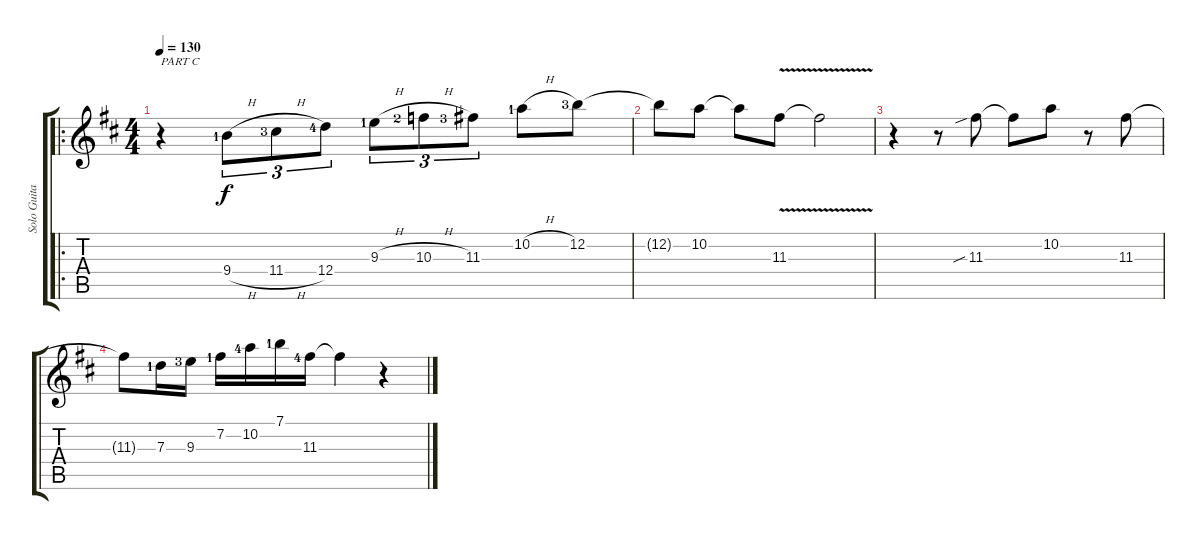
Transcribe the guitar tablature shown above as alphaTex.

\track ("Solo Guitar" "Solo Guita") {instrument distortionguitar}
\staff {score tabs}
\tuning (E4 B3 G3 D3 A2 E2) {hide}
\ro
\ts (4 4)
\tempo 130
\clef g2
\ks d
r.4{txt "PART C" dy f instrument distortionguitar} 9.4{h lf 2}.8{tu (3 2)} 11.4{h lf 4}.8{tu (3 2)} 12.4{lf 5}.8{tu (3 2)} 9.3{h lf 2}.8{tu (3 2)} 10.3{h lf 3}.8{tu (3 2)} 11.3{lf 4}.8{tu (3 2)} 10.2{h lf 2}.8 12.2{lf 4}.8 |
12.2{t}.8 10.2.8 10.2{t}.8 11.3{v}.8 11.3{t}.2 |
r.4 r.8 11.3{sib}.8 11.3{t}.8 10.2.8 r.8 11.3.8 |
11.3{t}.8 7.3{lf 2}.16 9.3{lf 4}.16 7.2{lf 2}.16 10.2{lf 5}.16 7.1{lf 2}.16 11.3{lf 5}.16 11.3{t}.4 r.4
